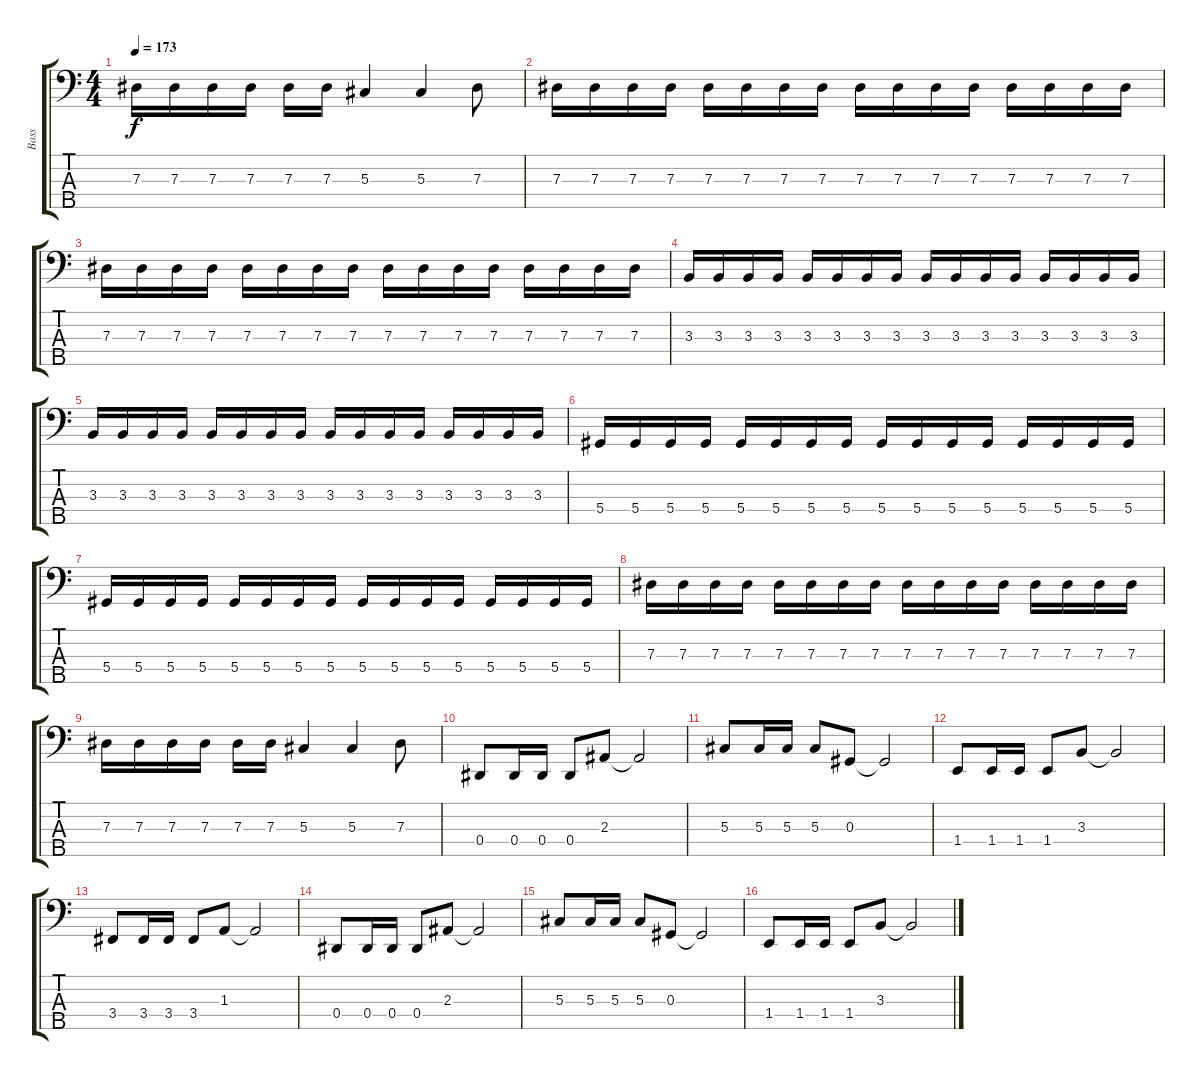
\track ("Bass" "Bass") {instrument electricbassfinger}
\staff {score tabs}
\tuning (Gb2 Db2 Ab1 Eb1 Bb0) {hide}
\ts (4 4)
\tempo 173
\clef f4
\ks c
7.3.16{dy f} 7.3.16 7.3.16 7.3.16 7.3.16 7.3.16 5.3.4 5.3.4 7.3.8 |
7.3.16 7.3.16 7.3.16 7.3.16 7.3.16 7.3.16 7.3.16 7.3.16 7.3.16 7.3.16 7.3.16 7.3.16 7.3.16 7.3.16 7.3.16 7.3.16 |
7.3.16 7.3.16 7.3.16 7.3.16 7.3.16 7.3.16 7.3.16 7.3.16 7.3.16 7.3.16 7.3.16 7.3.16 7.3.16 7.3.16 7.3.16 7.3.16 |
3.3.16 3.3.16 3.3.16 3.3.16 3.3.16 3.3.16 3.3.16 3.3.16 3.3.16 3.3.16 3.3.16 3.3.16 3.3.16 3.3.16 3.3.16 3.3.16 |
3.3.16 3.3.16 3.3.16 3.3.16 3.3.16 3.3.16 3.3.16 3.3.16 3.3.16 3.3.16 3.3.16 3.3.16 3.3.16 3.3.16 3.3.16 3.3.16 |
5.4.16 5.4.16 5.4.16 5.4.16 5.4.16 5.4.16 5.4.16 5.4.16 5.4.16 5.4.16 5.4.16 5.4.16 5.4.16 5.4.16 5.4.16 5.4.16 |
5.4.16 5.4.16 5.4.16 5.4.16 5.4.16 5.4.16 5.4.16 5.4.16 5.4.16 5.4.16 5.4.16 5.4.16 5.4.16 5.4.16 5.4.16 5.4.16 |
7.3.16 7.3.16 7.3.16 7.3.16 7.3.16 7.3.16 7.3.16 7.3.16 7.3.16 7.3.16 7.3.16 7.3.16 7.3.16 7.3.16 7.3.16 7.3.16 |
7.3.16 7.3.16 7.3.16 7.3.16 7.3.16 7.3.16 5.3.4 5.3.4 7.3.8 |
0.4.8 0.4.16 0.4.16 0.4.8 2.3.8 2.3{t}.2 |
5.3.8 5.3.16 5.3.16 5.3.8 0.3.8 0.3{t}.2 |
1.4.8 1.4.16 1.4.16 1.4.8 3.3.8 3.3{t}.2 |
3.4.8 3.4.16 3.4.16 3.4.8 1.3.8 1.3{t}.2 |
0.4.8 0.4.16 0.4.16 0.4.8 2.3.8 2.3{t}.2 |
5.3.8 5.3.16 5.3.16 5.3.8 0.3.8 0.3{t}.2 |
1.4.8 1.4.16 1.4.16 1.4.8 3.3.8 3.3{t}.2
